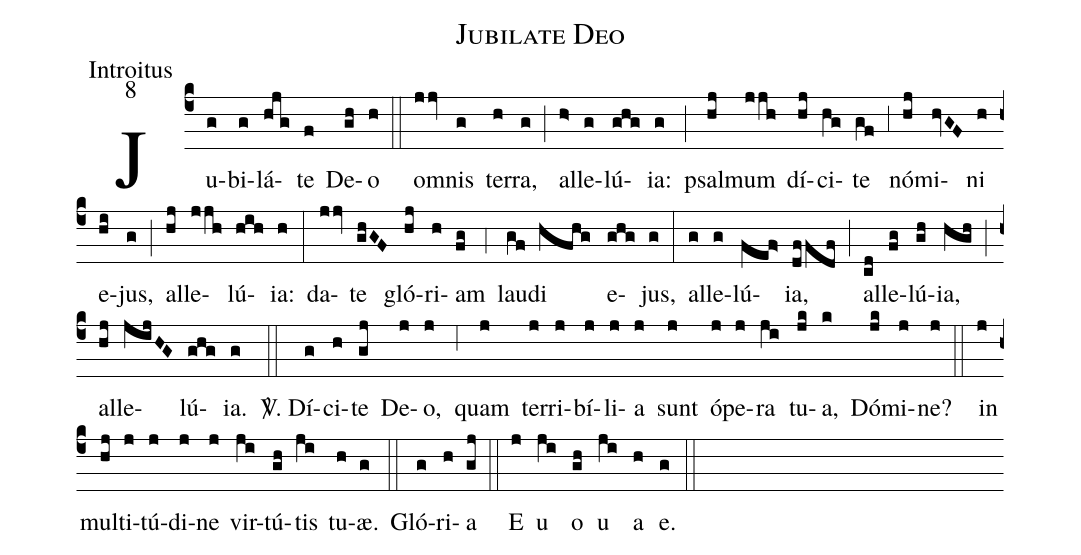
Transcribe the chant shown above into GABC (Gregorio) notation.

name:Jubilate Deo;
office-part:Introitus;
mode:8;
%%
(c4) Ju(g)bi(g)lá(hjg)te(f) De(gh)o(h) (::)
o(jjv)mnis(g) ter(h)ra,(g) (;) al(h>)le(g)lú(ghg)ia:(g) (;) psal(hj)mum(jjh) dí(hj)ci(hg)te(gf) (,3) nó(hj)mi(hvGF)ni(h) e(hi)jus,(g) (;) al(hj)le(jjh)lú(hih)ia:(h) (:)
da(jjv)te(ghGF) gló(hj)ri(h)am(fg) (,4) lau(gf)di(hfhg) e(ghg)jus,(g) (:)
al(g)le(g)lú(fef>)ia,(dffdf) (;) al(cd)le(fg)lú(gh)ia,(hgh) (;) al(hj)le(jijHG)lú(ghg)ia.(g) (::)

<sp>V/</sp>. Dí(g)ci(h)te(gj) De(j)o,(j) (,6) quam(j) ter(j)ri(j)bí(j)li(j)a(j) sunt(j) ó(j)pe(j)ra(ji) tu(jk)a,(k) Dó(jk)mi(j)ne?(j) (::)
in(j) mul(hj)ti(j)tú(j)di(j)ne(j) vir(ji)tú(gh)tis(ji) tu(h)æ.(g) (::)
Gló(g)ri(h)a(gj) (::)
E(j) u(ji) o(gh) u(ji) a(h) e.(g) (::)
